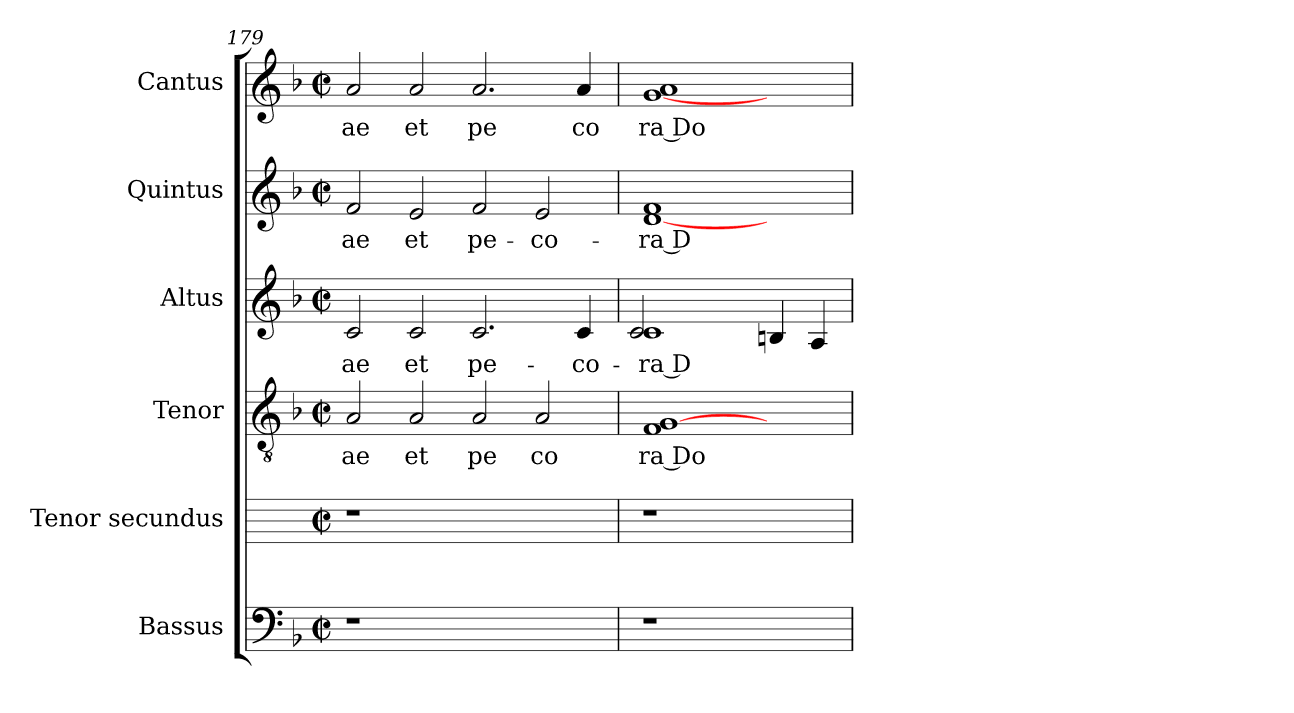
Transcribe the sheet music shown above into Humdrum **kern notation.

**kern	**kern	**kern	**text	**kern	**text	**kern	**text	**kern	**text
*part6	*part5	*part4	*part4	*part3	*part3	*part2	*part2	*part1	*part1
*staff6	*staff5	*staff4	*staff4	*staff3	*staff3	*staff2	*staff2	*staff1	*staff1
*I"Bassus	*I"Tenor  secundus	*I"Tenor	*	*I"Altus	*	*I"Quintus	*	*I"Cantus	*
*I'B	*	*I'T	*	*I'A	*	*I'Q	*	*I'C	*
*clefF4	*	*clefGv2	*	*clefG2	*	*clefG2	*	*clefG2	*
*k[b-]	*k[]	*k[b-]	*	*k[b-]	*	*k[b-]	*	*k[b-]	*
*F:	*C:	*F:	*	*F:	*	*F:	*	*F:	*
*M2/2	*M2/2	*M2/2	*	*M2/2	*	*M2/2	*	*M2/2	*
*met(c|)	*met(c|)	*met(c|)	*	*met(c|)	*	*met(c|)	*	*met(c|)	*
=179	=179	=179	=179	=179	=179	=179	=179	=179	=179
!	!	!	!LO:LY:b:cj	!	!LO:LY:b:cj	!	!LO:LY:b:cj	!	!LO:LY:b:cj
1r	1r	2A/	ae	2c/	-ae	2f/	-ae	2a/	ae
!	!	!	!LO:LY:b:cj	!	!LO:LY:b:cj	!	!LO:LY:b:cj	!	!LO:LY:b:cj
.	.	2A/	et	2c/	et	2e/	et	2a/	et
!	!	!	!LO:LY:b:cj	!	!LO:LY:b:cj	!	!LO:LY:b:cj	!	!LO:LY:b:cj
1ryy	1ryy	2A/	pe	2.c/	pe-	2f/	pe-	2.a/	pe
!	!	!	!LO:LY:b:cj	!	!	!	!LO:LY:b:cj	!	!
.	.	2A/	co	.	.	2e/	-co-	.	.
!	!	!	!	!	!LO:LY:b:cj	!	!	!	!LO:LY:b:cj
.	.	.	.	4c/	-co-	.	.	4a/	co
=180	=180	=180	=180	=180	=180	=180	=180	=180	=180
!	!	!	!LO:LY:b:cj	!	!LO:LY:b:cj	!	!LO:LY:b:cj	!	!LO:LY:b:cj
*	*	*	*	*^	*	*	*	*	*
1r	1r	1F [<1G	ra Do	1c	2c/	-ra D	1f [<1d	-ra D	1a [<1g	ra Do
.	.	.	.	.	1ryy	.	.	.	.	.
!	!	!	!	!	!	!LO:LY:b:cj	!	!	!	!
2ryy	2ryy	2ryy	.	4Bn/	.	.	2ryy	.	2ryy	.
!	!	!	!	!	!	!LO:LY:b:cj	!	!	!	!
.	.	.	.	4A/	.	.	.	.	.	.
*	*	*	*	*v	*v	*	*	*	*	*
=	=	=	=	=	=	=	=	=	=
*-	*-	*-	*-	*-	*-	*-	*-	*-	*-
